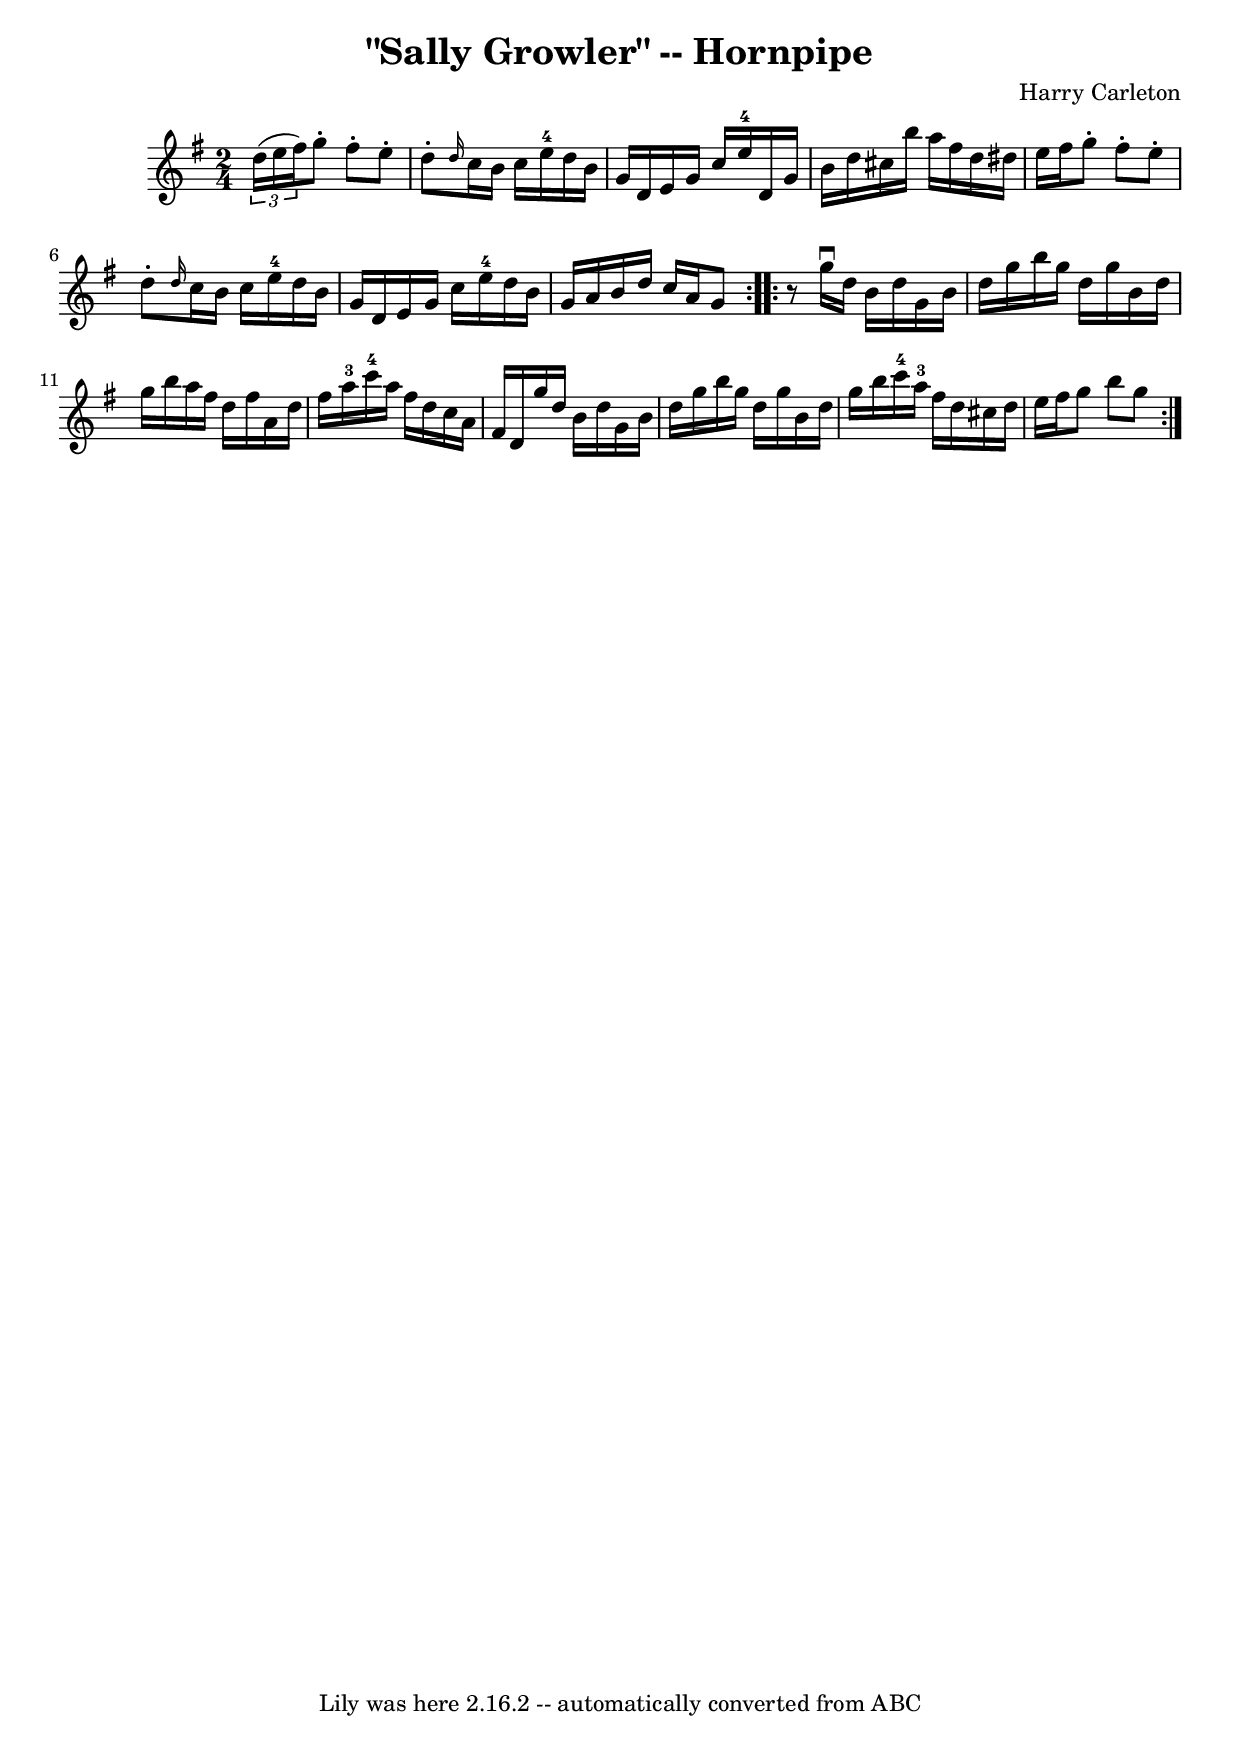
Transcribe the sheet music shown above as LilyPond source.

\version "2.16.2"
\include "Mammoth.ily"
\header {
  %% book = "Cole's 1000 Fiddle Tunes"
 composer = "Harry Carleton"
 crossRefNumber = "1"
 footnotes = ""
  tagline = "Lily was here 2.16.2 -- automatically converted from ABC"
  title = "\"Sally Growler\" -- Hornpipe"

}
voicedefault =  {



  \repeat volta 2 {

    \time 2/4 
    \key g \major
    \times 2/3 { d''16 (e''16 fis''16)  	       }   |
 g''8-. fis''8-. e''8-. d''8-. |
    \grace { d''16  
 	   } c''16 b'16 c''16 e''16-4 d''16 b'16 g'16 d'16    |
 e'16 g'16 c''16 e''16-4 d'16 g'16 b'16 d''16   |
 cis''16 b''16 a''16 fis''16 d''16 dis''16 e''16 fis''16   |
 g''8-. fis''8-. e''8-. d''8-. |
    
    \grace { d''16  
	   } c''16 b'16 c''16 e''16-4 d''16 b'16 g'16 d'16   |
 e'16 g'16 c''16 e''16-4 d''16 b'16 g'16 a'16   |
 b'16 d''16 c''16 a'16 g'8  
  }     

  \repeat volta 2 {     r8  |
 g''16^\downbow d''16 b'16 d''16 g'16 b'16 d''16 g''16   |
 b''16 g''16 d''16 g''16 b'16 d''16 g''16 b''16   |
 a''16 fis''16 d''16 fis''16 a'16 d''16 fis''16 a''16-3  |
 c'''16-4 a''16 fis''16 d''16 c''16 a'16 fis'16 d'16   |
 g''16 d''16 b'16 d''16 g'16 b'16 d''16 g''16   |
 b''16 g''16 d''16 g''16 b'16 d''16 g''16 b''16   |
    
 c'''16-4 a''16-3 fis''16 d''16 cis''16 d''16 e''16 fis''16   |
 g''8 b''8 g''8  
  }   

}

\score{
  <<

    \context Staff="default"
    {
      \voicedefault 
      
    }

  >>
  \layout {
    
  }
  \midi {
  }

}
